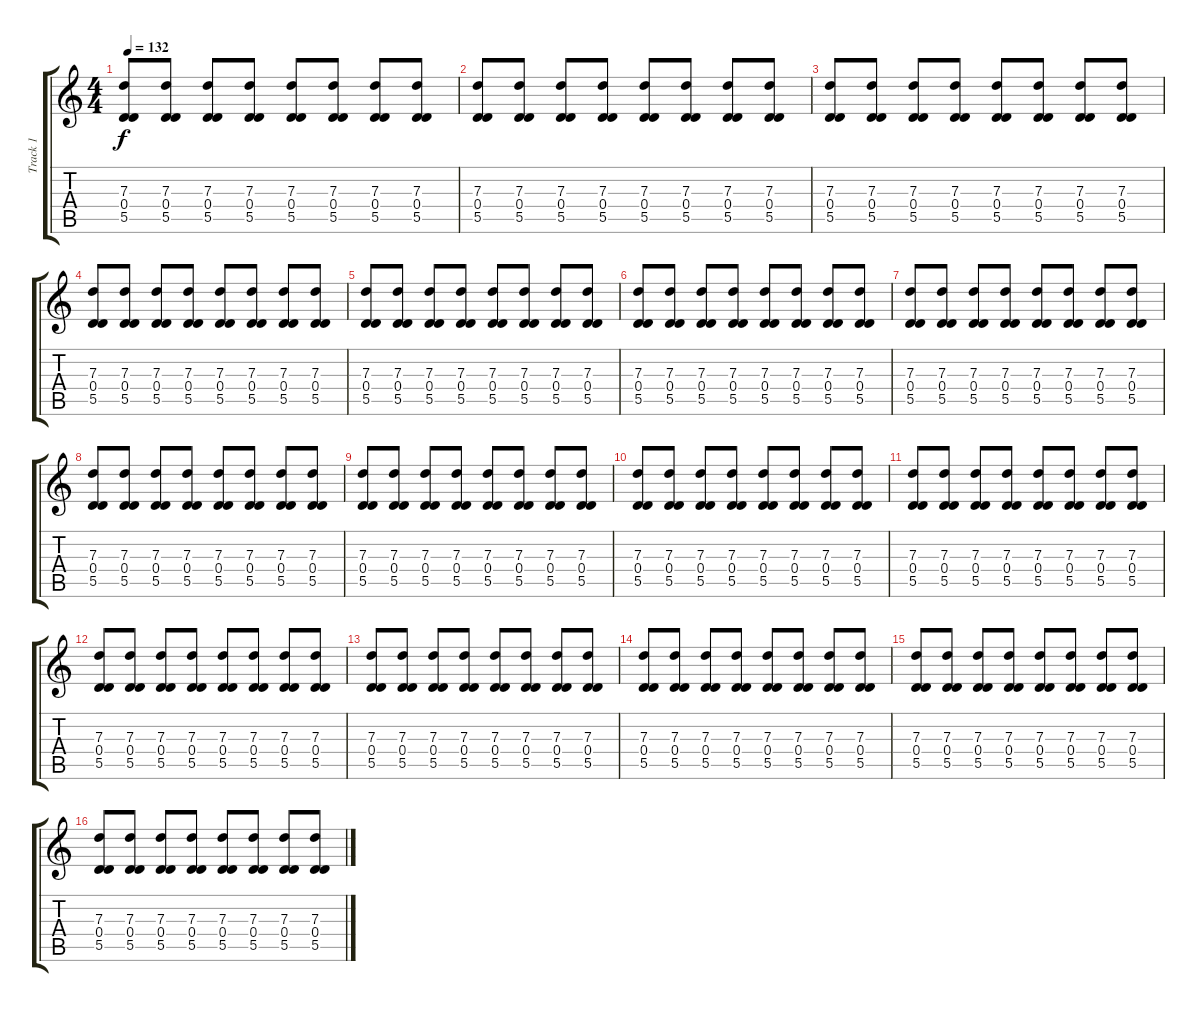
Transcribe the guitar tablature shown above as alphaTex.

\track ("Track 1" "Track 1") {instrument overdrivenguitar}
\staff {score tabs}
\tuning (E4 B3 G3 D3 A2 E2) {hide}
\ts (4 4)
\tempo 132
\clef g2
\ks c
(7.3 0.4 5.5).8{dy f} (7.3 0.4 5.5).8 (7.3 0.4 5.5).8 (7.3 0.4 5.5).8 (7.3 0.4 5.5).8 (7.3 0.4 5.5).8 (7.3 0.4 5.5).8 (7.3 0.4 5.5).8 |
(7.3 0.4 5.5).8 (7.3 0.4 5.5).8 (7.3 0.4 5.5).8 (7.3 0.4 5.5).8 (7.3 0.4 5.5).8 (7.3 0.4 5.5).8 (7.3 0.4 5.5).8 (7.3 0.4 5.5).8 |
(7.3 0.4 5.5).8 (7.3 0.4 5.5).8 (7.3 0.4 5.5).8 (7.3 0.4 5.5).8 (7.3 0.4 5.5).8 (7.3 0.4 5.5).8 (7.3 0.4 5.5).8 (7.3 0.4 5.5).8 |
(7.3 0.4 5.5).8 (7.3 0.4 5.5).8 (7.3 0.4 5.5).8 (7.3 0.4 5.5).8 (7.3 0.4 5.5).8 (7.3 0.4 5.5).8 (7.3 0.4 5.5).8 (7.3 0.4 5.5).8 |
(7.3 0.4 5.5).8 (7.3 0.4 5.5).8 (7.3 0.4 5.5).8 (7.3 0.4 5.5).8 (7.3 0.4 5.5).8 (7.3 0.4 5.5).8 (7.3 0.4 5.5).8 (7.3 0.4 5.5).8 |
(7.3 0.4 5.5).8 (7.3 0.4 5.5).8 (7.3 0.4 5.5).8 (7.3 0.4 5.5).8 (7.3 0.4 5.5).8 (7.3 0.4 5.5).8 (7.3 0.4 5.5).8 (7.3 0.4 5.5).8 |
(7.3 0.4 5.5).8 (7.3 0.4 5.5).8 (7.3 0.4 5.5).8 (7.3 0.4 5.5).8 (7.3 0.4 5.5).8 (7.3 0.4 5.5).8 (7.3 0.4 5.5).8 (7.3 0.4 5.5).8 |
(7.3 0.4 5.5).8 (7.3 0.4 5.5).8 (7.3 0.4 5.5).8 (7.3 0.4 5.5).8 (7.3 0.4 5.5).8 (7.3 0.4 5.5).8 (7.3 0.4 5.5).8 (7.3 0.4 5.5).8 |
(7.3 0.4 5.5).8 (7.3 0.4 5.5).8 (7.3 0.4 5.5).8 (7.3 0.4 5.5).8 (7.3 0.4 5.5).8 (7.3 0.4 5.5).8 (7.3 0.4 5.5).8 (7.3 0.4 5.5).8 |
(7.3 0.4 5.5).8 (7.3 0.4 5.5).8 (7.3 0.4 5.5).8 (7.3 0.4 5.5).8 (7.3 0.4 5.5).8 (7.3 0.4 5.5).8 (7.3 0.4 5.5).8 (7.3 0.4 5.5).8 |
(7.3 0.4 5.5).8 (7.3 0.4 5.5).8 (7.3 0.4 5.5).8 (7.3 0.4 5.5).8 (7.3 0.4 5.5).8 (7.3 0.4 5.5).8 (7.3 0.4 5.5).8 (7.3 0.4 5.5).8 |
(7.3 0.4 5.5).8 (7.3 0.4 5.5).8 (7.3 0.4 5.5).8 (7.3 0.4 5.5).8 (7.3 0.4 5.5).8 (7.3 0.4 5.5).8 (7.3 0.4 5.5).8 (7.3 0.4 5.5).8 |
(7.3 0.4 5.5).8 (7.3 0.4 5.5).8 (7.3 0.4 5.5).8 (7.3 0.4 5.5).8 (7.3 0.4 5.5).8 (7.3 0.4 5.5).8 (7.3 0.4 5.5).8 (7.3 0.4 5.5).8 |
(7.3 0.4 5.5).8 (7.3 0.4 5.5).8 (7.3 0.4 5.5).8 (7.3 0.4 5.5).8 (7.3 0.4 5.5).8 (7.3 0.4 5.5).8 (7.3 0.4 5.5).8 (7.3 0.4 5.5).8 |
(7.3 0.4 5.5).8 (7.3 0.4 5.5).8 (7.3 0.4 5.5).8 (7.3 0.4 5.5).8 (7.3 0.4 5.5).8 (7.3 0.4 5.5).8 (7.3 0.4 5.5).8 (7.3 0.4 5.5).8 |
(7.3 0.4 5.5).8 (7.3 0.4 5.5).8 (7.3 0.4 5.5).8 (7.3 0.4 5.5).8 (7.3 0.4 5.5).8 (7.3 0.4 5.5).8 (7.3 0.4 5.5).8 (7.3 0.4 5.5).8
